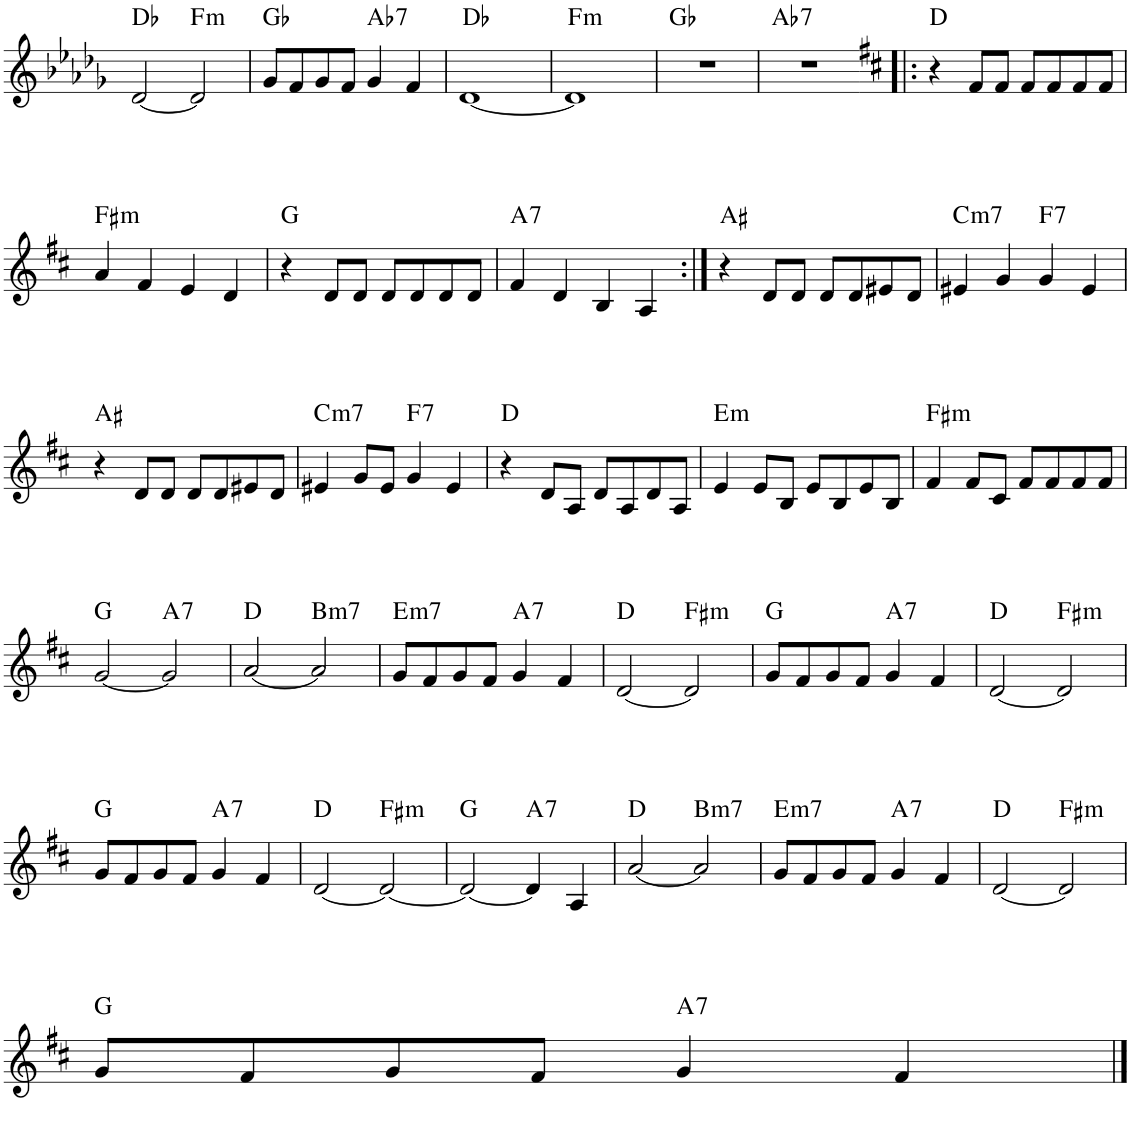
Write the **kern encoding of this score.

**kern	**harte
*part1	*part1
*staff1	*
*I"Piano	*
*I'Pno.	*
!!LO:PB:g=z
*clefG2	*
*k[b-e-a-d-g-]	*
*M4/4	*
=51	=51
[2d-/	Db:maj
!	!LO:H:kt=m
2d-/]	F:min
=52	=52
8g-/L	Gb:maj
8f/	.
8g-/	.
8f/J	.
!	!LO:H:kt=7
4g-/	Ab:7
4f/	.
=53	=53
[1d-	Db:maj
=54	=54
!	!LO:H:kt=m
1d-]	F:min
=55	=55
1r	Gb:maj
=56	=56
!	!LO:H:kt=7
1r	Ab:7
=57!|:	=57!|:
*k[f#c#]	*
4r	D:maj
8f#/L	.
8f#/J	.
8f#/L	.
8f#/	.
8f#/	.
8f#/J	.
!!LO:LB:g=z
=58	=58
!	!LO:H:kt=m
4a/	F#:min
4f#/	.
4e/	.
4d/	.
=59	=59
4r	G:maj
8d/L	.
8d/J	.
8d/L	.
8d/	.
8d/	.
8d/J	.
=60	=60
!	!LO:H:kt=7
4f#/	A:7
4d/	.
4B/	.
4A/	.
=61:|!	=61:|!
4r	A#:maj
8d/L	.
8d/J	.
8d/L	.
8d/	.
8e#X/	.
8d/J	.
=62	=62
!	!LO:H:kt=m7
4e#X/	C:min7
4g/	.
!	!LO:H:kt=7
4g/	F:7
4e#/	.
!!LO:LB:g=z
=63	=63
4r	A#:maj
8d/L	.
8d/J	.
8d/L	.
8d/	.
8e#X/	.
8d/J	.
=64	=64
!	!LO:H:kt=m7
4e#X/	C:min7
8g/L	.
8e#/J	.
!	!LO:H:kt=7
4g/	F:7
4e#/	.
=65	=65
4r	D:maj
8d/L	.
8A/J	.
8d/L	.
8A/	.
8d/	.
8A/J	.
=66	=66
!	!LO:H:kt=m
4e/	E:min
8e/L	.
8B/J	.
8e/L	.
8B/	.
8e/	.
8B/J	.
=67	=67
!	!LO:H:kt=m
4f#/	F#:min
8f#/L	.
8c#/J	.
8f#/L	.
8f#/	.
8f#/	.
8f#/J	.
!!LO:LB:g=z
=68	=68
[2g/	G:maj
!	!LO:H:kt=7
2g/]	A:7
=69	=69
[2a/	D:maj
!	!LO:H:kt=m7
2a/]	B:min7
=70	=70
!	!LO:H:kt=m7
8g/L	E:min7
8f#/	.
8g/	.
8f#/J	.
!	!LO:H:kt=7
4g/	A:7
4f#/	.
=71	=71
[2d/	D:maj
!	!LO:H:kt=m
2d/]	F#:min
=72	=72
8g/L	G:maj
8f#/	.
8g/	.
8f#/J	.
!	!LO:H:kt=7
4g/	A:7
4f#/	.
=73	=73
[2d/	D:maj
!	!LO:H:kt=m
2d/]	F#:min
!!LO:LB:g=z
=74	=74
8g/L	G:maj
8f#/	.
8g/	.
8f#/J	.
!	!LO:H:kt=7
4g/	A:7
4f#/	.
=75	=75
[2d/	D:maj
!	!LO:H:kt=m
2d/_	F#:min
=76	=76
2d/_	G:maj
!	!LO:H:kt=7
4d/]	A:7
4A/	.
=77	=77
[2a/	D:maj
!	!LO:H:kt=m7
2a/]	B:min7
=78	=78
!	!LO:H:kt=m7
8g/L	E:min7
8f#/	.
8g/	.
8f#/J	.
!	!LO:H:kt=7
4g/	A:7
4f#/	.
=79	=79
[2d/	D:maj
!	!LO:H:kt=m
2d/]	F#:min
!!LO:LB:g=z
=80	=80
8g/L	G:maj
8f#/	.
8g/	.
8f#/J	.
!	!LO:H:kt=7
4g/	A:7
4f#/	.
==	==
*-	*-
